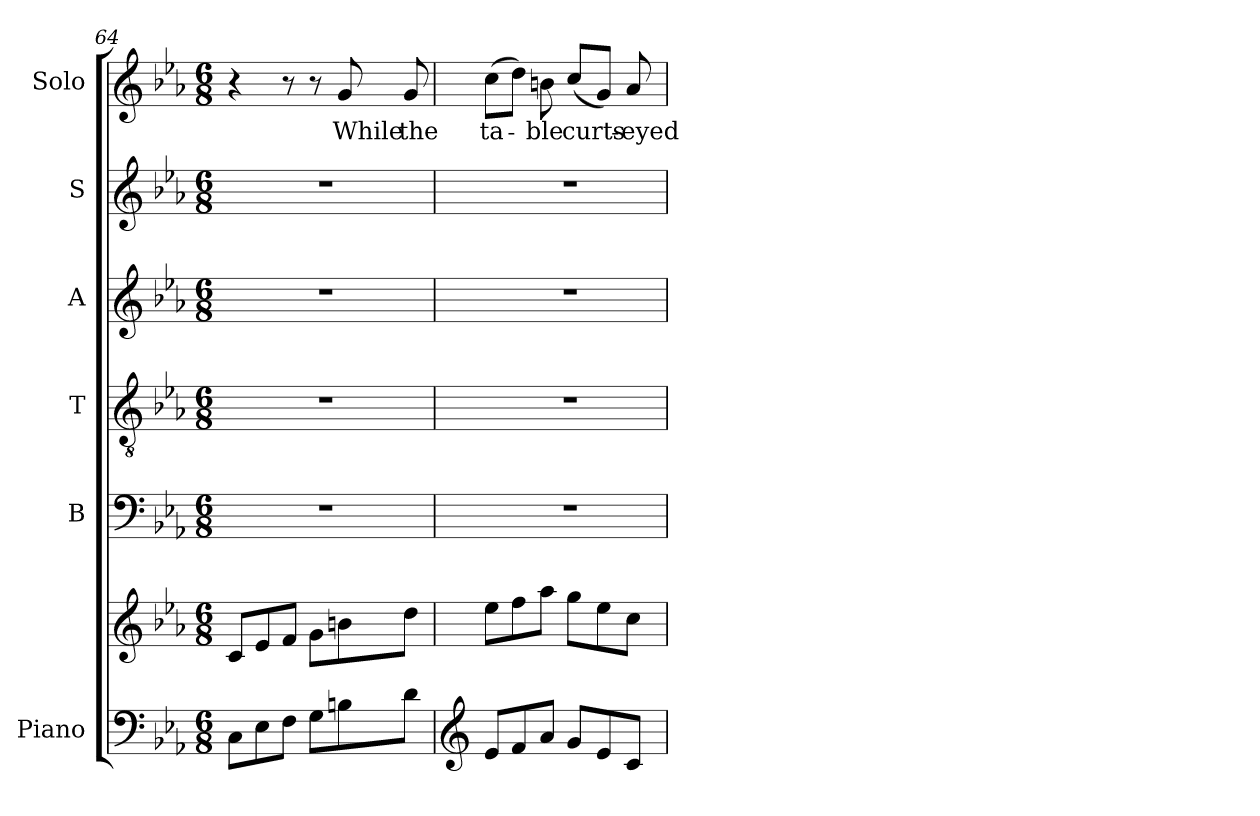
**kern	**kern	**kern	**kern	**kern	**kern	**kern	**text
*part6	*part6	*part5	*part4	*part3	*part2	*part1	*part1
*staff7	*staff6	*staff5	*staff4	*staff3	*staff2	*staff1	*staff1
*I"Piano	*	*I"B	*I"T	*I"A	*I"S	*I"Solo	*
*I'Pno	*	*I'B	*I'T	*I'A	*I'S	*	*
!!LO:LB:g=z
*clefF4	*clefG2	*clefF4	*clefGv2	*clefG2	*clefG2	*clefG2	*
*k[b-e-a-]	*k[b-e-a-]	*k[b-e-a-]	*k[b-e-a-]	*k[b-e-a-]	*k[b-e-a-]	*k[b-e-a-]	*
*M6/8	*M6/8	*M6/8	*M6/8	*M6/8	*M6/8	*M6/8	*
=64	=64	=64	=64	=64	=64	=64	=64
8C\L	8c/L	2.r	2.r	2.r	2.r	4r	.
8E-\	8e-/	.	.	.	.	.	.
8F\J	8f/J	.	.	.	.	8r	.
8G\L	8g\L	.	.	.	.	8r	.
!	!	!	!	!	!	!	!LO:LY:b
8Bn\	8bn\	.	.	.	.	8g/	While
!	!	!	!	!	!	!	!LO:LY:b
8d\J	8dd\J	.	.	.	.	8g/	the
=65	=65	=65	=65	=65	=65	=65	=65
*clefG2	*	*	*	*	*	*	*
!	!	!	!	!	!	!	!LO:LY:b
8e-/L	8ee-\L	2.r	2.r	2.r	2.r	(8cc\L	ta-
8f/	8ff\	.	.	.	.	8dd\J)	.
!	!	!	!	!	!	!	!LO:LY:b
8a-/J	8aa-\J	.	.	.	.	8bn\	-ble
!	!	!	!	!	!	!	!LO:LY:b
8g/L	8gg\L	.	.	.	.	(8cc/L	curts-
8e-/	8ee-\	.	.	.	.	8g/J)	.
!	!	!	!	!	!	!	!LO:LY:b
8c/J	8cc\J	.	.	.	.	8a-/	-eyed
=	=	=	=	=	=	=	=
*-	*-	*-	*-	*-	*-	*-	*-
